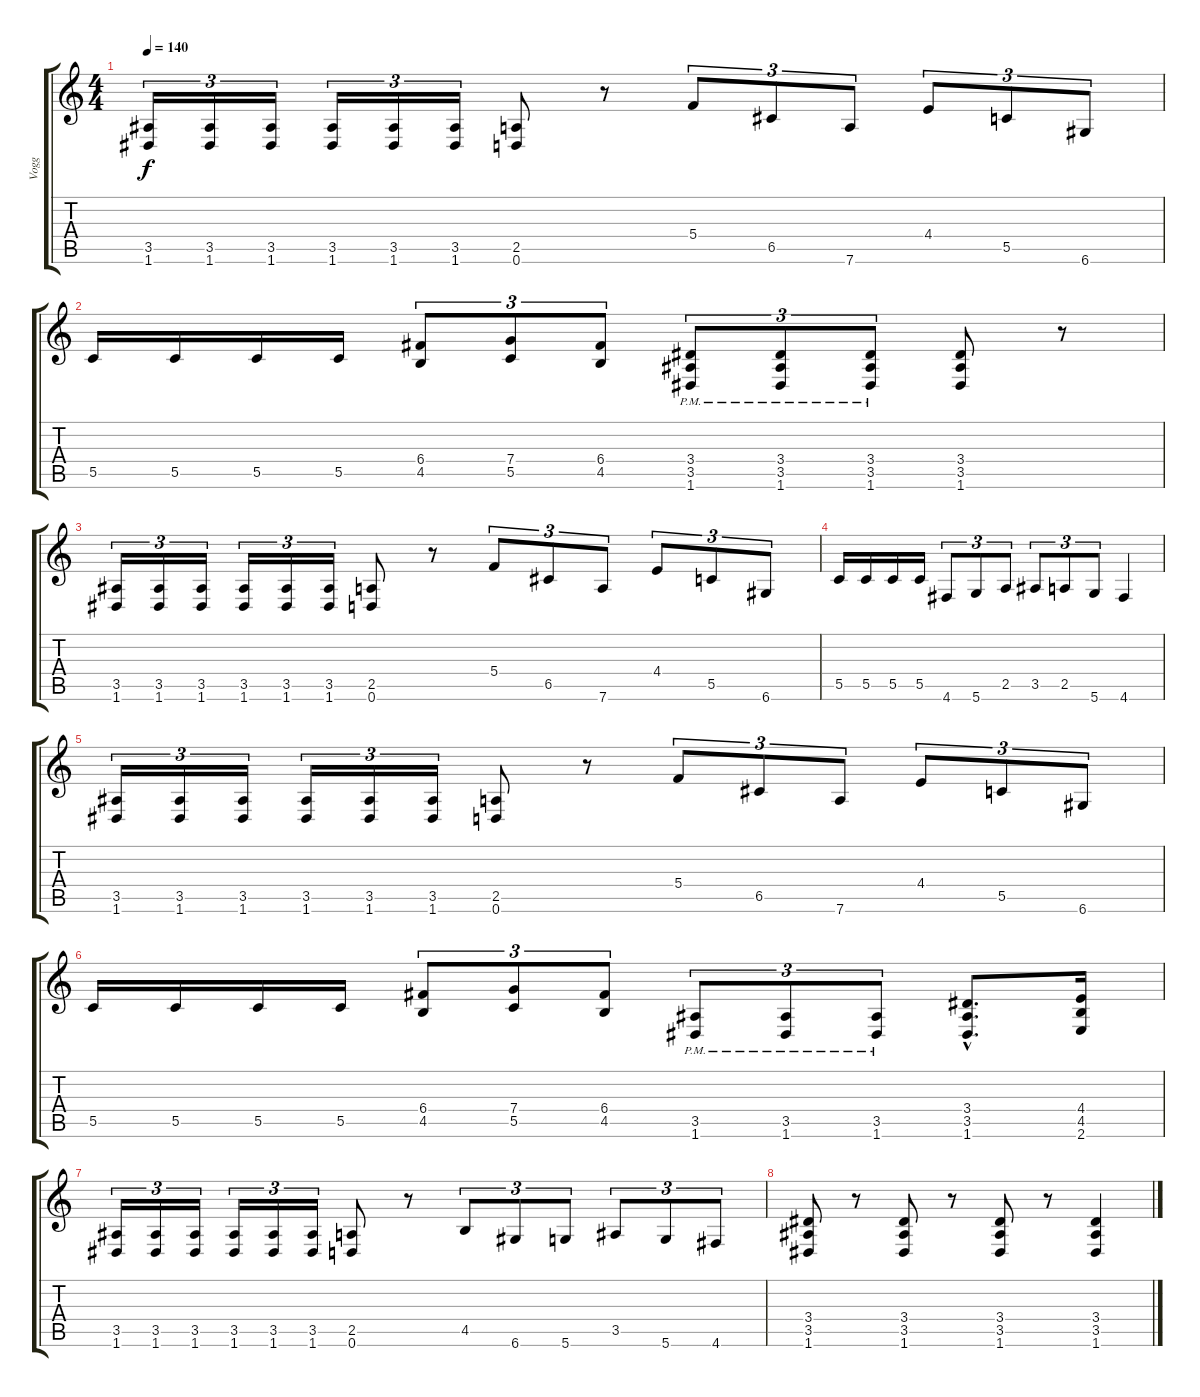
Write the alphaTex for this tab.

\track ("Vogg" "Vogg") {instrument distortionguitar}
\staff {score tabs}
\tuning (D4 A3 F3 C3 G2 D2) {hide}
\ts (4 4)
\tempo 140
\clef g2
\ks c
(3.5 1.6).16{tu (3 2) dy f instrument distortionguitar} (3.5 1.6).16{tu (3 2)} (3.5 1.6).16{tu (3 2)} (3.5 1.6).16{tu (3 2)} (3.5 1.6).16{tu (3 2)} (3.5 1.6).16{tu (3 2)} (2.5 0.6).8 r.8 5.4.8{tu (3 2)} 6.5.8{tu (3 2)} 7.6.8{tu (3 2)} 4.4.8{tu (3 2)} 5.5.8{tu (3 2)} 6.6.8{tu (3 2)} |
5.5.16 5.5.16 5.5.16 5.5.16 (6.4 4.5).8{tu (3 2)} (7.4 5.5).8{tu (3 2)} (6.4 4.5).8{tu (3 2)} (3.4{pm} 3.5{pm} 1.6{pm}).8{tu (3 2)} (3.4{pm} 3.5{pm} 1.6{pm}).8{tu (3 2)} (3.4{pm} 3.5{pm} 1.6{pm}).8{tu (3 2)} (3.4 3.5 1.6).8 r.8 |
(3.5 1.6).16{tu (3 2)} (3.5 1.6).16{tu (3 2)} (3.5 1.6).16{tu (3 2)} (3.5 1.6).16{tu (3 2)} (3.5 1.6).16{tu (3 2)} (3.5 1.6).16{tu (3 2)} (2.5 0.6).8 r.8 5.4.8{tu (3 2)} 6.5.8{tu (3 2)} 7.6.8{tu (3 2)} 4.4.8{tu (3 2)} 5.5.8{tu (3 2)} 6.6.8{tu (3 2)} |
5.5.16 5.5.16 5.5.16 5.5.16 4.6.8{tu (3 2)} 5.6.8{tu (3 2)} 2.5.8{tu (3 2)} 3.5.8{tu (3 2)} 2.5.8{tu (3 2)} 5.6.8{tu (3 2)} 4.6.4 |
(3.5 1.6).16{tu (3 2)} (3.5 1.6).16{tu (3 2)} (3.5 1.6).16{tu (3 2)} (3.5 1.6).16{tu (3 2)} (3.5 1.6).16{tu (3 2)} (3.5 1.6).16{tu (3 2)} (2.5 0.6).8 r.8 5.4.8{tu (3 2)} 6.5.8{tu (3 2)} 7.6.8{tu (3 2)} 4.4.8{tu (3 2)} 5.5.8{tu (3 2)} 6.6.8{tu (3 2)} |
5.5.16 5.5.16 5.5.16 5.5.16 (6.4 4.5).8{tu (3 2)} (7.4 5.5).8{tu (3 2)} (6.4 4.5).8{tu (3 2)} (3.5{pm} 1.6{pm}).8{tu (3 2)} (3.5{pm} 1.6{pm}).8{tu (3 2)} (3.5{pm} 1.6{pm}).8{tu (3 2)} (3.4{hac} 3.5{hac} 1.6{hac}).8{d} (4.4 4.5 2.6).16 |
(3.5 1.6).16{tu (3 2)} (3.5 1.6).16{tu (3 2)} (3.5 1.6).16{tu (3 2)} (3.5 1.6).16{tu (3 2)} (3.5 1.6).16{tu (3 2)} (3.5 1.6).16{tu (3 2)} (2.5 0.6).8 r.8 4.5.8{tu (3 2)} 6.6.8{tu (3 2)} 5.6.8{tu (3 2)} 3.5.8{tu (3 2)} 5.6.8{tu (3 2)} 4.6.8{tu (3 2)} |
(3.4 3.5 1.6).8 r.8 (3.4 3.5 1.6).8 r.8 (3.4 3.5 1.6).8 r.8 (3.4 3.5 1.6).4
